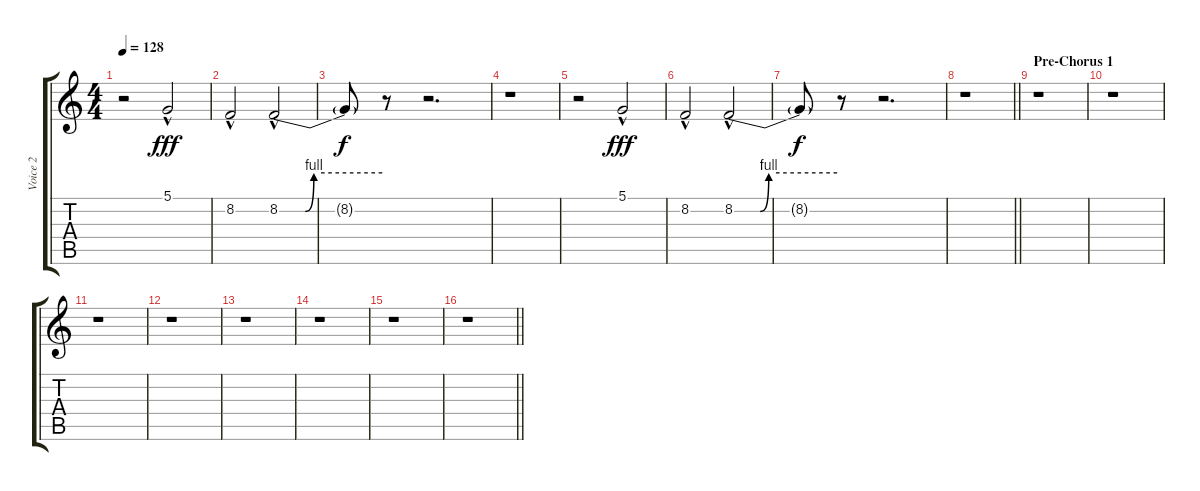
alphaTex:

\track ("Voice 2" "Voice 2") {instrument choiraahs}
\staff {score tabs}
\tuning (D4 A3 F3 C3 G2 C2) {hide}
\ts (4 4)
\tempo 128
\clef g2
\ks c
r.2{dy fff} 5.1{hac}.2 |
8.2{hac}.2 8.2{be (custom 0 0 15 0 20 4 60 4) hac}.2 |
8.2{t}.8{dy f} r.8 r.2{d} |
r.1 |
r.2 5.1{hac}.2{dy fff} |
8.2{hac}.2 8.2{be (custom 0 0 15 0 20 4 60 4) hac}.2 |
8.2{t}.8{dy f} r.8 r.2{d} |
\barLineRight lightlight
r.1 |
\section ("" "Pre-Chorus 1")
r.1 |
r.1 |
r.1 |
r.1 |
r.1 |
r.1 |
r.1 |
\barLineRight lightlight
r.1
